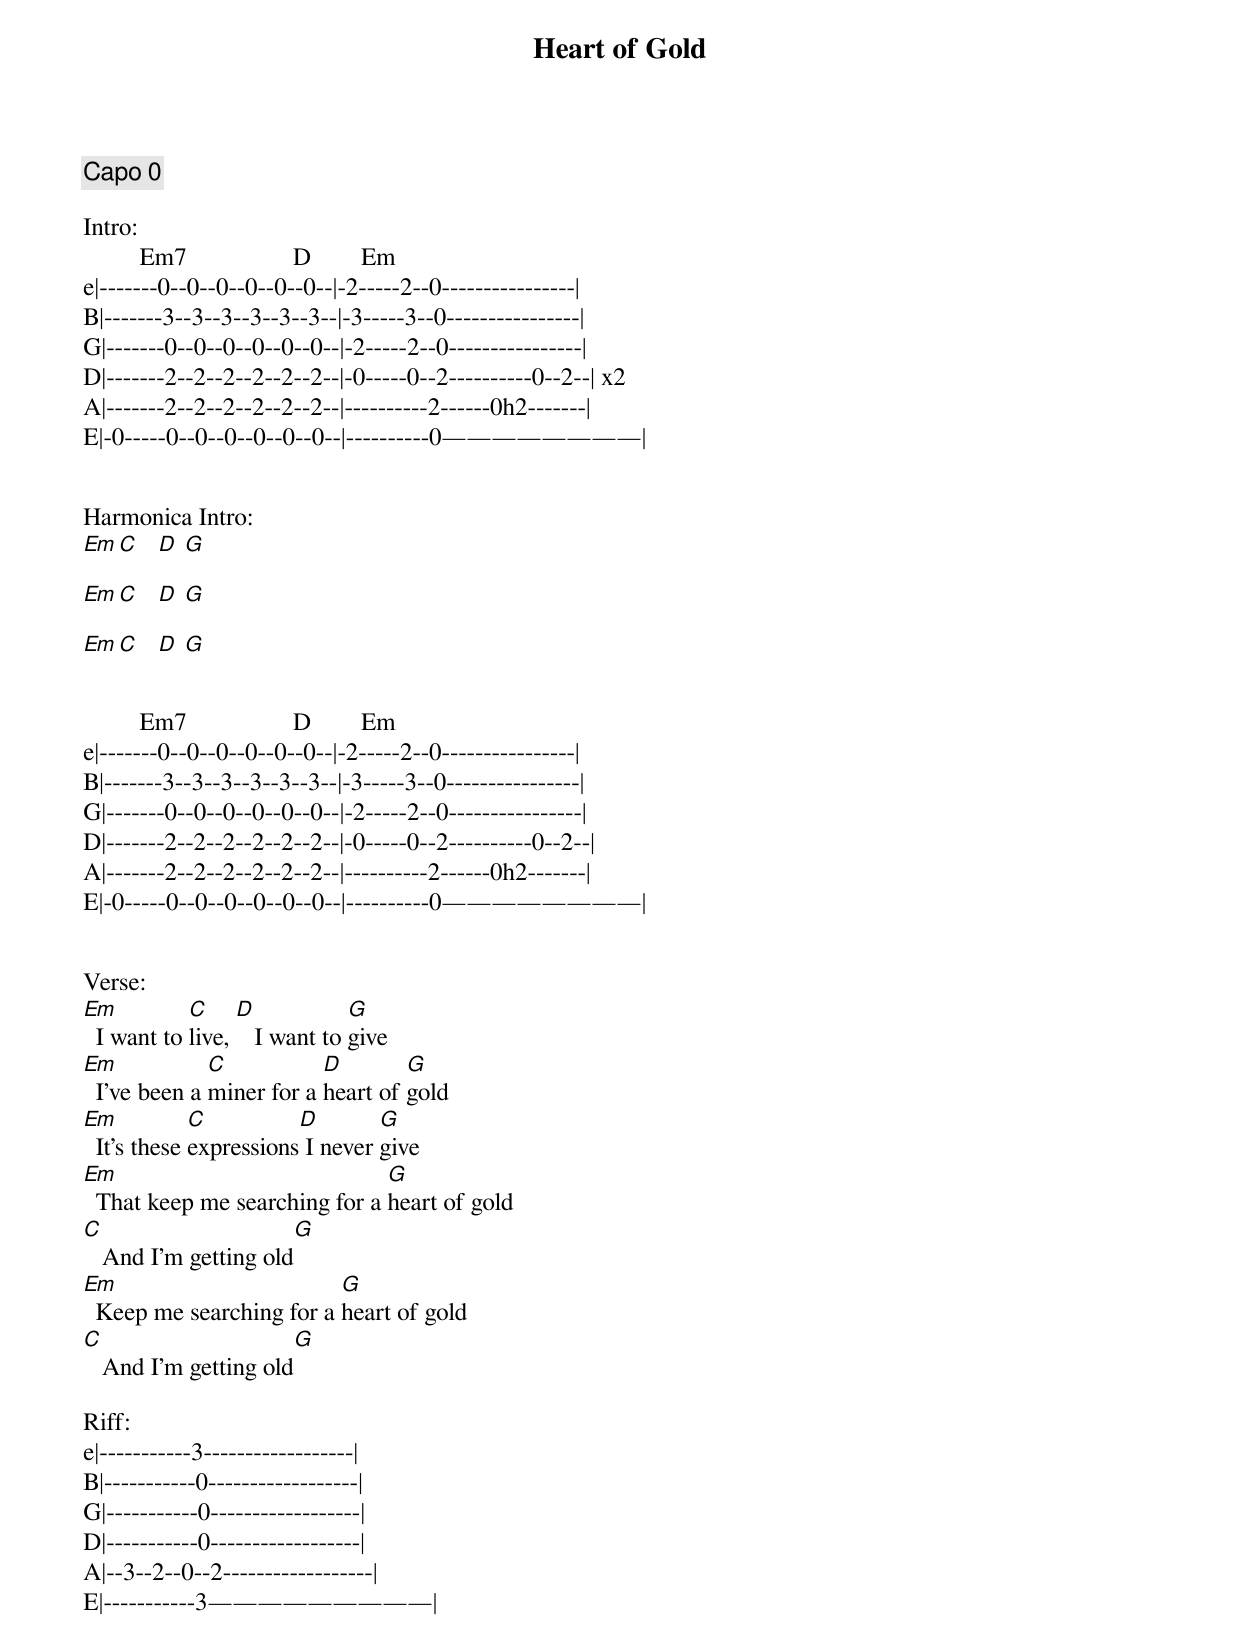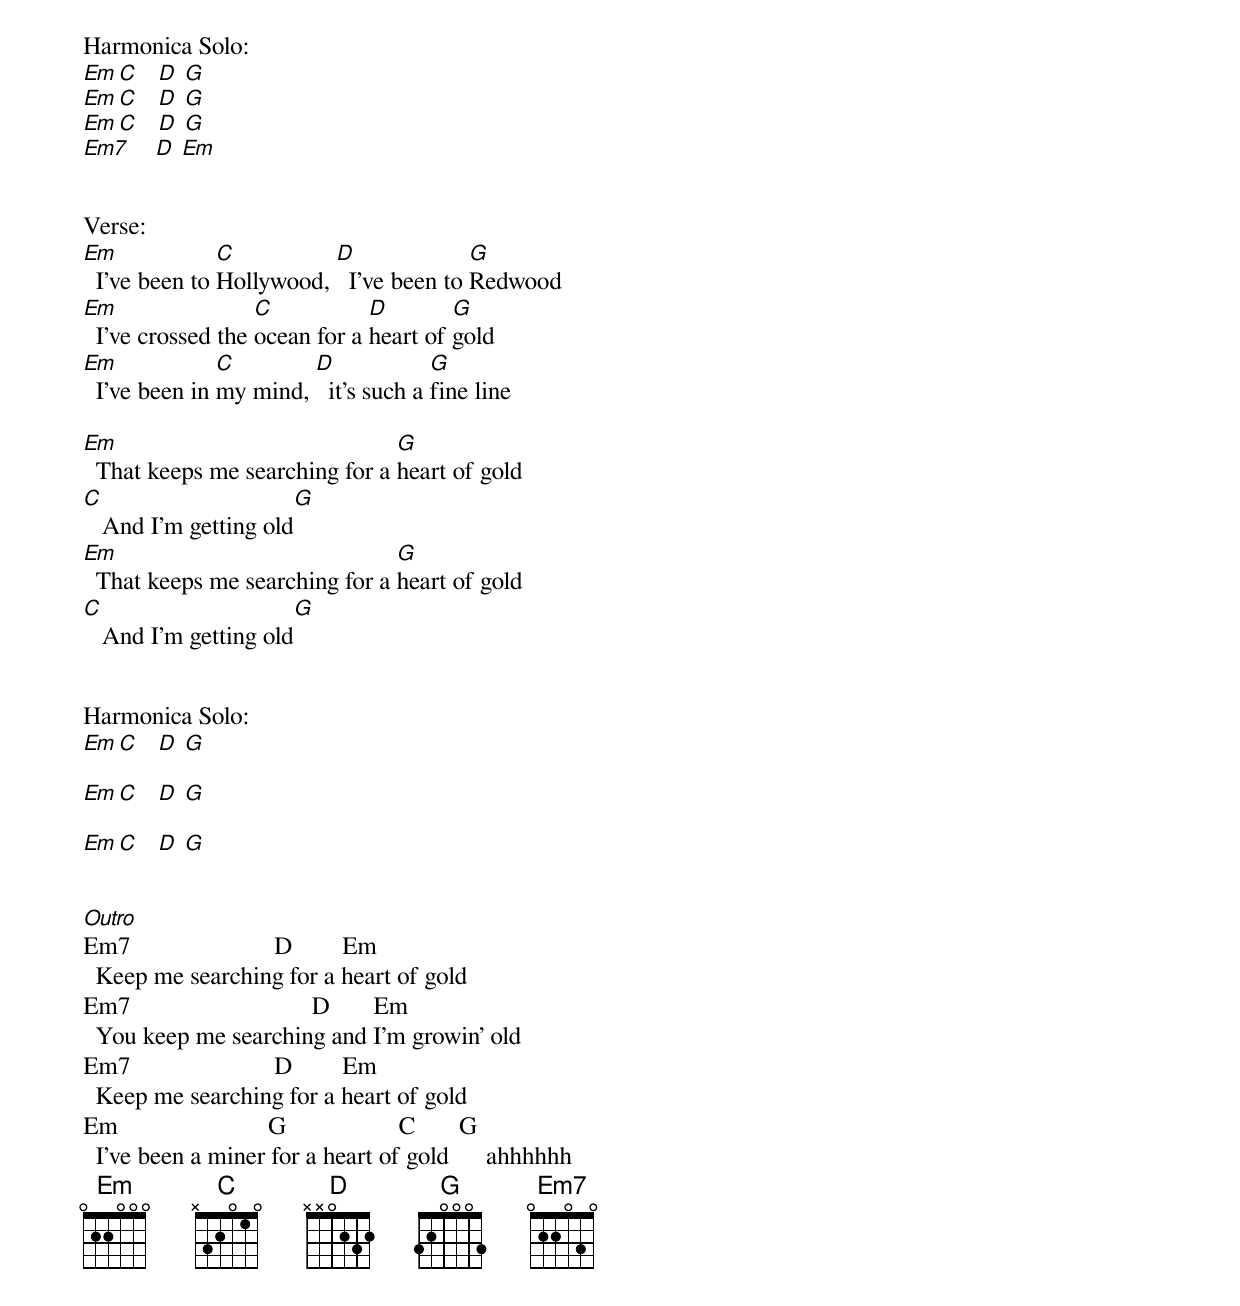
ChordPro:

{title:Heart of Gold}
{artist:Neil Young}
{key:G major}
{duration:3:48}
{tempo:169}
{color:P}

{comment: Capo 0}

Intro:
         Em7                 D        Em
e|-------0--0--0--0--0--0--|-2-----2--0----------------|
B|-------3--3--3--3--3--3--|-3-----3--0----------------|
G|-------0--0--0--0--0--0--|-2-----2--0----------------|
D|-------2--2--2--2--2--2--|-0-----0--2----------0--2--| x2
A|-------2--2--2--2--2--2--|----------2------0h2-------|
E|-0-----0--0--0--0--0--0--|----------0————————|


Harmonica Intro:
[Em C]   [D  G]

[Em C]   [D  G]

[Em C]   [D  G]


         Em7                 D        Em
e|-------0--0--0--0--0--0--|-2-----2--0----------------|
B|-------3--3--3--3--3--3--|-3-----3--0----------------|
G|-------0--0--0--0--0--0--|-2-----2--0----------------|
D|-------2--2--2--2--2--2--|-0-----0--2----------0--2--|
A|-------2--2--2--2--2--2--|----------2------0h2-------|
E|-0-----0--0--0--0--0--0--|----------0————————|


Verse:
[Em]  I want to [C]live, [D]   I want to [G]give
[Em]  I've been a [C]miner for a [D]heart of [G]gold
[Em]  It's these [C]expressions[D] I never [G]give
[Em]  That keep me searching for a [G]heart of gold
[C]   And I'm getting old[G]
[Em]  Keep me searching for a [G]heart of gold
[C]   And I'm getting old[G]

Riff:
e|-----------3------------------|
B|-----------0------------------|
G|-----------0------------------|
D|-----------0------------------|
A|--3--2--0--2------------------|
E|-----------3—————————|


Harmonica Solo:
[Em C]   [D  G]
[Em C]   [D  G]
[Em C]   [D  G]
[Em7]    [D  Em]


Verse:
[Em]  I've been to [C]Hollywood, [D]  I've been to [G]Redwood
[Em]  I've crossed the [C]ocean for a [D]heart of [G]gold
[Em]  I've been in [C]my mind, [D]  it's such a [G]fine line

[Em]  That keeps me searching for a [G]heart of gold
[C]   And I'm getting old[G]
[Em]  That keeps me searching for a [G]heart of gold
[C]   And I'm getting old[G]


Harmonica Solo:
[Em C]   [D  G]

[Em C]   [D  G]

[Em C]   [D  G]


[Outro]
Em7                       D        Em
  Keep me searching for a heart of gold
Em7                             D       Em
  You keep me searching and I'm growin' old
Em7                       D        Em
  Keep me searching for a heart of gold
Em                        G                  C       G
  I've been a miner for a heart of gold      ahhhhhh
